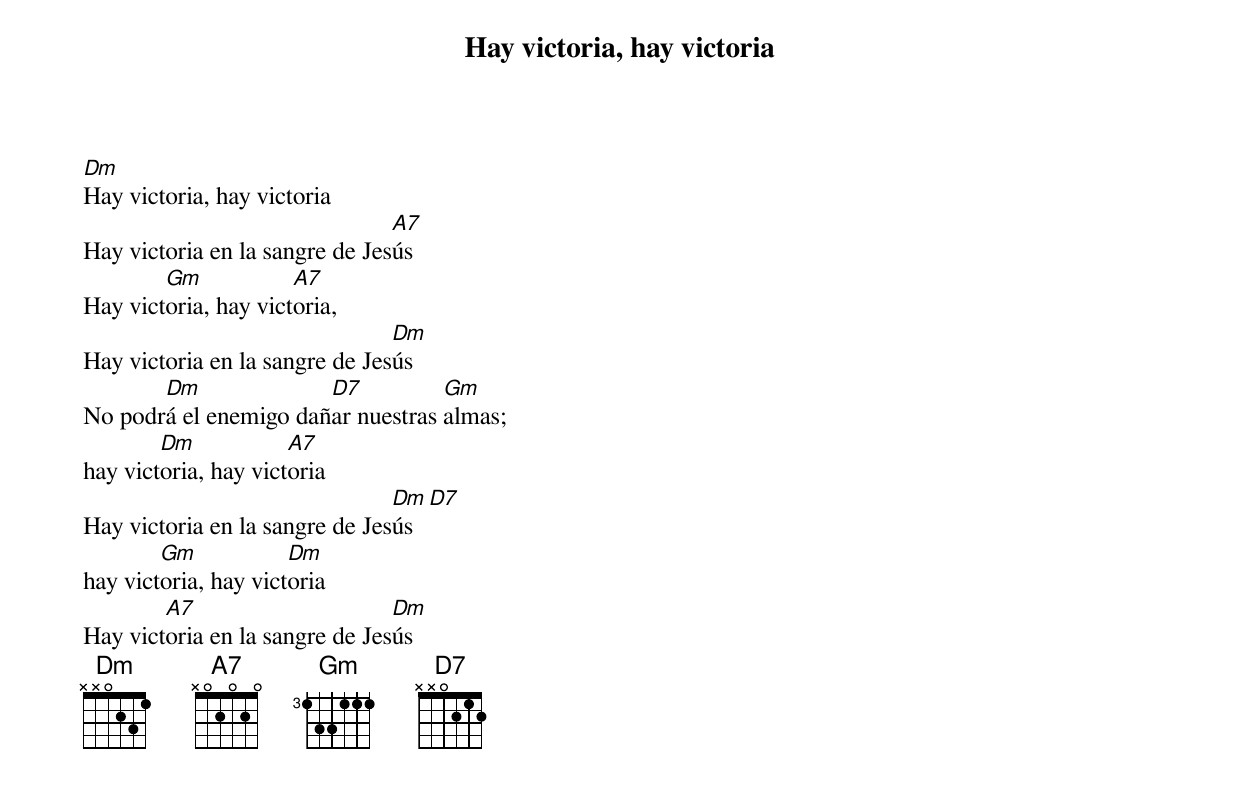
Hay victoria, hay victoria
Dm
Hay victoria, hay victoria
                                A7
Hay victoria en la sangre de Jesús
        Gm            A7
Hay victoria, hay victoria,
                                Dm
Hay victoria en la sangre de Jesús
       Dm              D7          Gm
No podrá el enemigo dañar nuestras almas;
        Dm            A7
hay victoria, hay victoria
                                Dm D7
Hay victoria en la sangre de Jesús
        Gm            Dm
hay victoria, hay victoria
        A7                      Dm
Hay victoria en la sangre de Jesús
